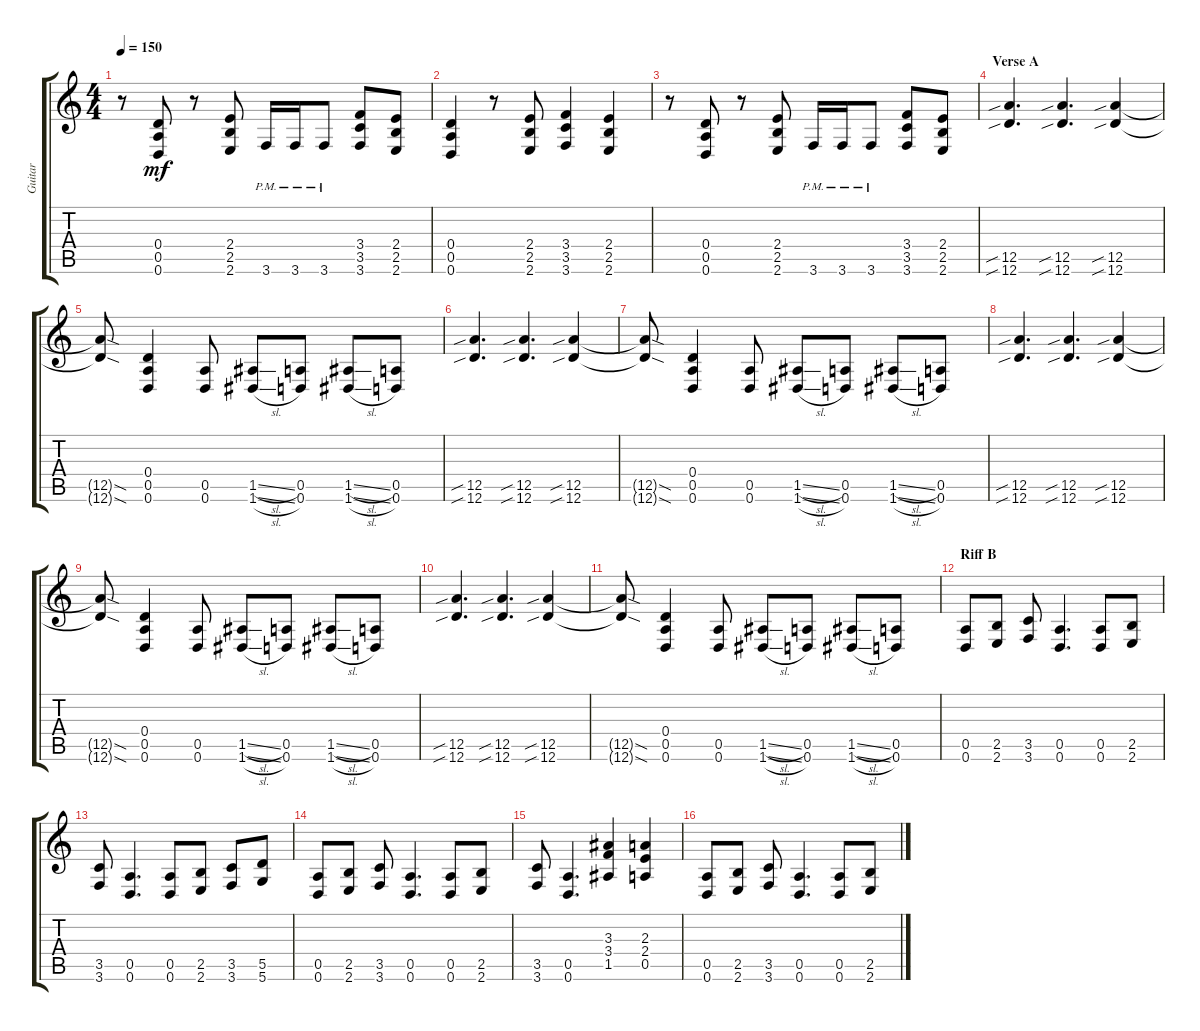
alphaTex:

\track ("Guitar" "Guitar") {instrument overdrivenguitar}
\staff {score tabs}
\tuning (E4 B3 G3 D3 A2 D2) {hide}
\ts (4 4)
\tempo 150
\clef g2
\ks c
r.8{dy mf} (0.4 0.5 0.6).8 r.8 (2.4 2.5 2.6).8 3.6{pm}.16 3.6{pm}.16 3.6{pm}.8 (3.4 3.5 3.6).8 (2.4 2.5 2.6).8 |
(0.4 0.5 0.6).4 r.8 (2.4 2.5 2.6).8 (3.4 3.5 3.6).4 (2.4 2.5 2.6).4 |
r.8 (0.4 0.5 0.6).8 r.8 (2.4 2.5 2.6).8 3.6{pm}.16 3.6{pm}.16 3.6{pm}.8 (3.4 3.5 3.6).8 (2.4 2.5 2.6).8 |
\section ("" "Verse A")
(12.5{sib} 12.6{sib}).4{d} (12.5{sib} 12.6{sib}).4{d} (12.5{sib} 12.6{sib}).4 |
(12.5{sod t} 12.6{sod t}).8 (0.4 0.5 0.6).4 (0.5 0.6).8 (1.5{sl} 1.6{sl}).8 (0.5 0.6).8 (1.5{sl} 1.6{sl}).8 (0.5 0.6).8 |
(12.5{sib} 12.6{sib}).4{d} (12.5{sib} 12.6{sib}).4{d} (12.5{sib} 12.6{sib}).4 |
(12.5{sod t} 12.6{sod t}).8 (0.4 0.5 0.6).4 (0.5 0.6).8 (1.5{sl} 1.6{sl}).8 (0.5 0.6).8 (1.5{sl} 1.6{sl}).8 (0.5 0.6).8 |
(12.5{sib} 12.6{sib}).4{d} (12.5{sib} 12.6{sib}).4{d} (12.5{sib} 12.6{sib}).4 |
(12.5{sod t} 12.6{sod t}).8 (0.4 0.5 0.6).4 (0.5 0.6).8 (1.5{sl} 1.6{sl}).8 (0.5 0.6).8 (1.5{sl} 1.6{sl}).8 (0.5 0.6).8 |
(12.5{sib} 12.6{sib}).4{d} (12.5{sib} 12.6{sib}).4{d} (12.5{sib} 12.6{sib}).4 |
(12.5{sod t} 12.6{sod t}).8 (0.4 0.5 0.6).4 (0.5 0.6).8 (1.5{sl} 1.6{sl}).8 (0.5 0.6).8 (1.5{sl} 1.6{sl}).8 (0.5 0.6).8 |
\section ("" "Riff B")
(0.5 0.6).8 (2.5 2.6).8 (3.5 3.6).8 (0.5 0.6).4{d} (0.5 0.6).8 (2.5 2.6).8 |
(3.5 3.6).8 (0.5 0.6).4{d} (0.5 0.6).8 (2.5 2.6).8 (3.5 3.6).8 (5.5 5.6).8 |
(0.5 0.6).8 (2.5 2.6).8 (3.5 3.6).8 (0.5 0.6).4{d} (0.5 0.6).8 (2.5 2.6).8 |
(3.5 3.6).8 (0.5 0.6).4{d} (3.3 3.4 1.5).4 (2.3 2.4 0.5).4 |
(0.5 0.6).8 (2.5 2.6).8 (3.5 3.6).8 (0.5 0.6).4{d} (0.5 0.6).8 (2.5 2.6).8
